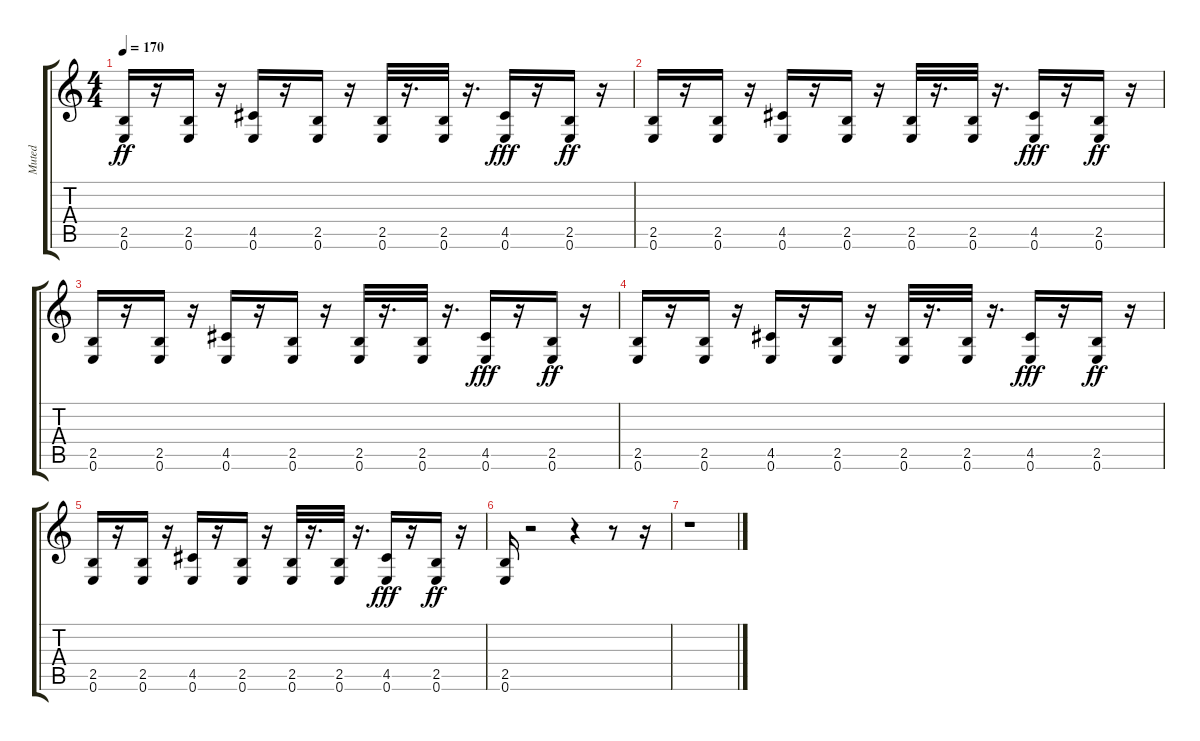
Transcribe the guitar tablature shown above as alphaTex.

\track ("Muted" "Muted") {instrument acousticguitarsteel}
\staff {score tabs}
\tuning (E4 B3 G3 D3 A2 E2) {hide}
\ts (4 4)
\tempo 170
\clef g2
\ks c
(2.5 0.6).16{dy ff} r.16 (2.5 0.6).16 r.16 (4.5 0.6).16 r.16 (2.5 0.6).16 r.16 (2.5 0.6).32 r.16{d} (2.5 0.6).32 r.16{d} (4.5 0.6).16{dy fff} r.16 (2.5 0.6).16{dy ff} r.16 |
(2.5 0.6).16 r.16 (2.5 0.6).16 r.16 (4.5 0.6).16 r.16 (2.5 0.6).16 r.16 (2.5 0.6).32 r.16{d} (2.5 0.6).32 r.16{d} (4.5 0.6).16{dy fff} r.16 (2.5 0.6).16{dy ff} r.16 |
(2.5 0.6).16 r.16 (2.5 0.6).16 r.16 (4.5 0.6).16 r.16 (2.5 0.6).16 r.16 (2.5 0.6).32 r.16{d} (2.5 0.6).32 r.16{d} (4.5 0.6).16{dy fff} r.16 (2.5 0.6).16{dy ff} r.16 |
(2.5 0.6).16 r.16 (2.5 0.6).16 r.16 (4.5 0.6).16 r.16 (2.5 0.6).16 r.16 (2.5 0.6).32 r.16{d} (2.5 0.6).32 r.16{d} (4.5 0.6).16{dy fff} r.16 (2.5 0.6).16{dy ff} r.16 |
(2.5 0.6).16 r.16 (2.5 0.6).16 r.16 (4.5 0.6).16 r.16 (2.5 0.6).16 r.16 (2.5 0.6).32 r.16{d} (2.5 0.6).32 r.16{d} (4.5 0.6).16{dy fff} r.16 (2.5 0.6).16{dy ff} r.16 |
(2.5 0.6).16 r.2 r.4 r.8 r.16 |
r.1
